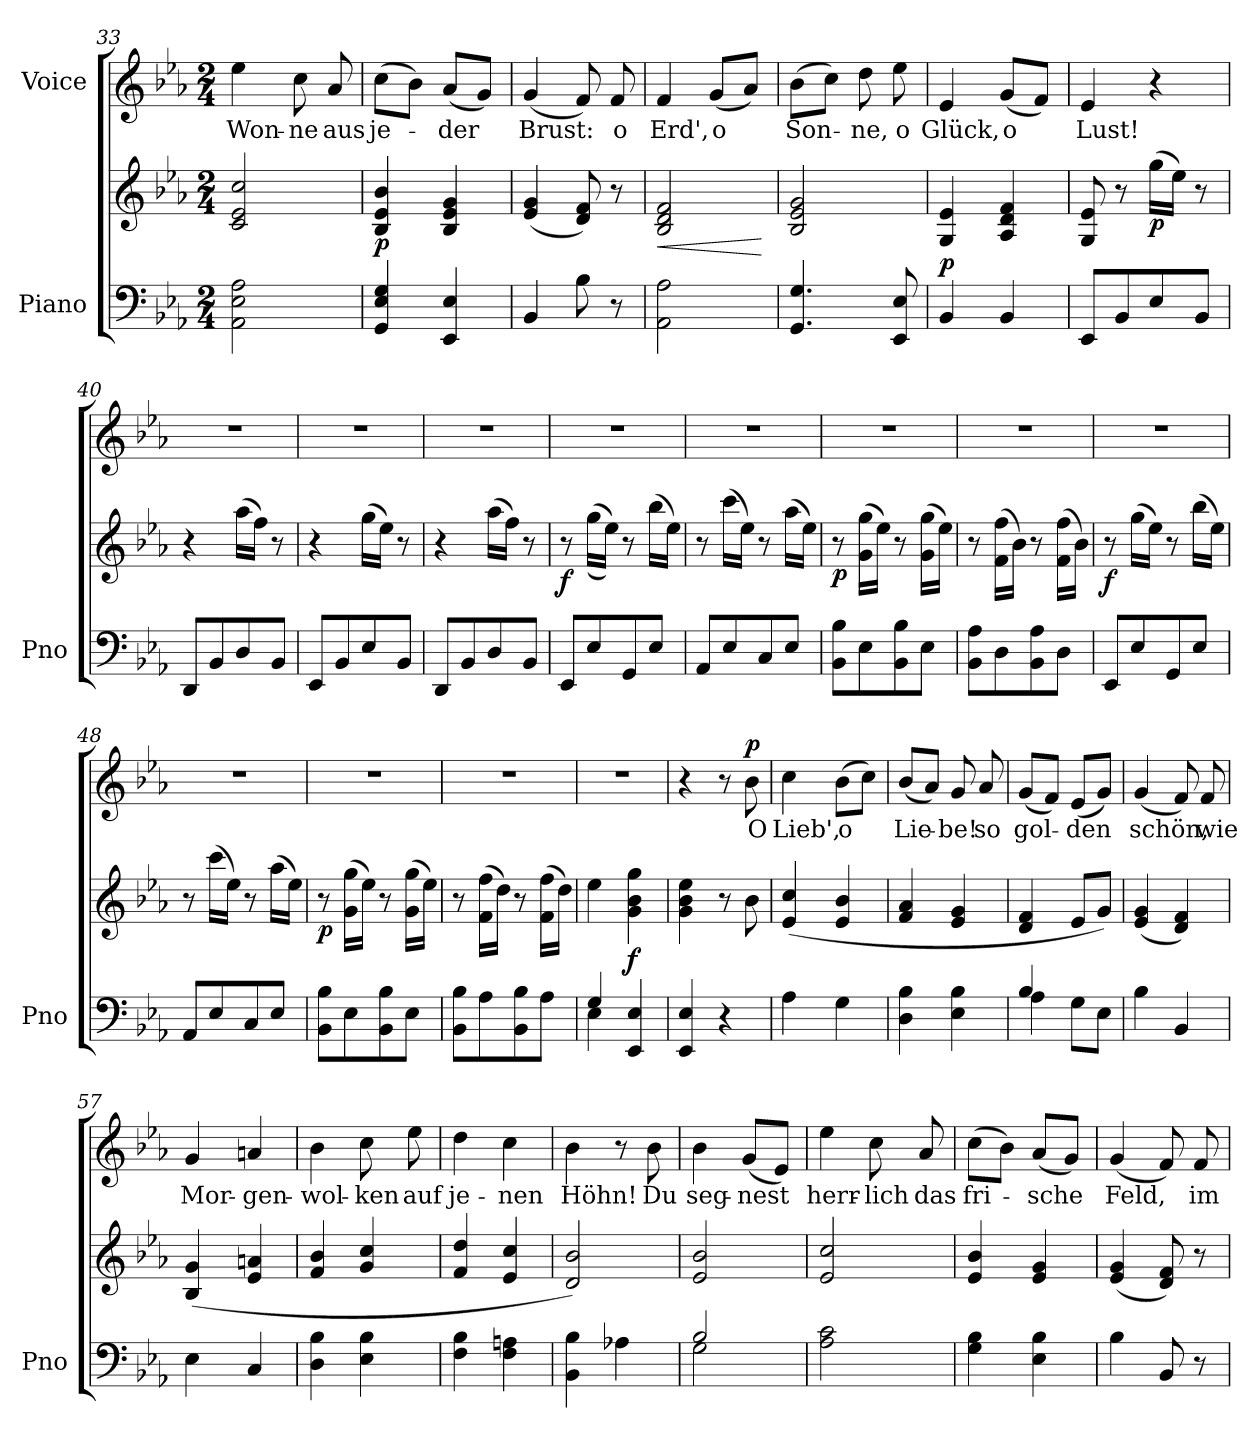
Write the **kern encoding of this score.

**kern	**kern	**dynam	**kern	**text	**dynam
*part2	*part2	*part2	*part1	*part1	*part1
*staff3	*staff2	*staff2/3	*staff1	*staff1	*staff1
*I"Piano	*	*	*I"Voice	*	*
*I'Pno	*	*	*	*	*
*clefF4	*clefG2	*	*clefG2	*	*
*k[b-e-a-]	*k[b-e-a-]	*	*k[b-e-a-]	*	*
*M2/4	*M2/4	*	*M2/4	*	*
=33	=33	=33	=33	=33	=33
!	!	!	!	!LO:LY:b	!
2AA-\ 2E-\ 2A-\	2c/ 2e-/ 2cc/	.	4ee-\	Won-	.
!	!	!	!	!LO:LY:b	!
.	.	.	8cc\	-ne	.
!	!	!	!	!LO:LY:b	!
.	.	.	8a-/	aus	.
=34	=34	=34	=34	=34	=34
!	!	!LO:DY:b	!	!LO:LY:b	!
4GG/ 4E-/ 4G/	4B-/ 4e-/ 4b-/	p	(>8cc\L	je-	.
.	.	.	8b-\J)	.	.
!	!	!	!	!LO:LY:b	!
4EE-/ 4E-/	4B-/ 4e-/ 4g/	.	(<8a-/L	-der	.
.	.	.	8g/J)	.	.
=35	=35	=35	=35	=35	=35
!	!	!	!	!LO:LY:b	!
4BB-/	(<4e-/ 4g/	.	(<4g/	Brust:	.
8B-\	8d/ 8f/)	.	8f/)	.	.
!	!	!	!	!LO:LY:b	!
8r	8r	.	8f/	o	.
=36	=36	=36	=36	=36	=36
!	!	!LO:HP:b	!	!LO:LY:b	!
2AA-\ 2A-\	2B-/ 2d/ 2f/	<	4f/	Erd',	.
!	!	!	!	!LO:LY:b	!
.	.	.	(<8g/L	o	.
.	.	.	8a-/J)	.	.
.	.	[	.	.	.
!!LO:LB:g=z
=37	=37	=37	=37	=37	=37
!	!	!	!	!LO:LY:b	!
4.GG/ 4.G/	2B-/ 2e-/ 2g/	.	(>8b-\L	Son-	.
.	.	.	8cc\J)	.	.
!	!	!	!	!LO:LY:b	!
.	.	.	8dd\	-ne,	.
!	!	!	!	!LO:LY:b	!
8EE-/ 8E-/	.	.	8ee-\	o	.
=38	=38	=38	=38	=38	=38
!	!	!LO:DY:a=2	!	!LO:LY:b	!
4BB-/	4G/ 4e-/	p	4e-/	Glück,	.
!	!	!	!	!LO:LY:b	!
4BB-/	4A-/ 4d/ 4f/	.	(<8g/L	o	.
.	.	.	8f/J)	.	.
=39	=39	=39	=39	=39	=39
!	!	!	!	!LO:LY:b	!
8EE-/L	8G/ 8e-/	.	4e-/	Lust!	.
8BB-/	8r	.	.	.	.
!	!	!LO:DY:b	!	!	!
8E-/	(>16gg\LL	p	4r	.	.
.	16ee-\JJ)	.	.	.	.
8BB-/J	8r	.	.	.	.
=40	=40	=40	=40	=40	=40
8DD/L	4r	.	2r	.	.
8BB-/	.	.	.	.	.
8D/	(>16aa-\LL	.	.	.	.
.	16ff\JJ)	.	.	.	.
8BB-/J	8r	.	.	.	.
=41	=41	=41	=41	=41	=41
8EE-/L	4r	.	2r	.	.
8BB-/	.	.	.	.	.
8E-/	(>16gg\LL	.	.	.	.
.	16ee-\JJ)	.	.	.	.
8BB-/J	8r	.	.	.	.
=42	=42	=42	=42	=42	=42
8DD/L	4r	.	2r	.	.
8BB-/	.	.	.	.	.
8D/	(>16aa-\LL	.	.	.	.
.	16ff\JJ)	.	.	.	.
8BB-/J	8r	.	.	.	.
=43	=43	=43	=43	=43	=43
!	!	!LO:DY:b	!	!	!
8EE-/L	8r	f	2r	.	.
8E-/	(>(>16gg\LL	.	.	.	.
.	16ee-\JJ))	.	.	.	.
8GG/	8r	.	.	.	.
8E-/J	(>16bb-\LL	.	.	.	.
.	16ee-\JJ)	.	.	.	.
=44	=44	=44	=44	=44	=44
8AA-/L	8r	.	2r	.	.
8E-/	(>16ccc\LL	.	.	.	.
.	16ee-\JJ)	.	.	.	.
8C/	8r	.	.	.	.
8E-/J	(>16aa-\LL	.	.	.	.
.	16ee-\JJ)	.	.	.	.
!!LO:PB:g=z
=45	=45	=45	=45	=45	=45
!	!	!LO:DY:b	!	!	!
8BB-\ 8B-\L	8r	p	2r	.	.
8E-\	(>16g\ 16gg\LL	.	.	.	.
.	16ee-\JJ)	.	.	.	.
8BB-\ 8B-\	8r	.	.	.	.
8E-\J	(>16g\ 16gg\LL	.	.	.	.
.	16ee-\JJ)	.	.	.	.
=46	=46	=46	=46	=46	=46
8BB-\ 8A-\L	8r	.	2r	.	.
8D\	(>16f\ 16ff\LL	.	.	.	.
.	16b-\JJ)	.	.	.	.
8BB-\ 8A-\	8r	.	.	.	.
8D\J	(>16f\ 16ff\LL	.	.	.	.
.	16b-\JJ)	.	.	.	.
=47	=47	=47	=47	=47	=47
!	!	!LO:DY:b	!	!	!
8EE-/L	8r	f	2r	.	.
8E-/	(>16gg\LL	.	.	.	.
.	16ee-\JJ)	.	.	.	.
8GG/	8r	.	.	.	.
8E-/J	(>16bb-\LL	.	.	.	.
.	16ee-\JJ)	.	.	.	.
=48	=48	=48	=48	=48	=48
8AA-/L	8r	.	2r	.	.
8E-/	(>16ccc\LL	.	.	.	.
.	16ee-\JJ)	.	.	.	.
8C/	8r	.	.	.	.
8E-/J	(>16aa-\LL	.	.	.	.
.	16ee-\JJ)	.	.	.	.
=49	=49	=49	=49	=49	=49
!	!	!LO:DY:b	!	!	!
8BB-\ 8B-\L	8r	p	2r	.	.
8E-\	(>16g\ 16gg\LL	.	.	.	.
.	16ee-\JJ)	.	.	.	.
8BB-\ 8B-\	8r	.	.	.	.
8E-\J	(>16g\ 16gg\LL	.	.	.	.
.	16ee-\JJ)	.	.	.	.
=50	=50	=50	=50	=50	=50
8BB-\ 8B-\L	8r	.	2r	.	.
8A-\	(>16f\ 16ff\LL	.	.	.	.
.	16dd\JJ)	.	.	.	.
8BB-\ 8B-\	8r	.	.	.	.
8A-\J	(>16f\ 16ff\LL	.	.	.	.
.	16dd\JJ)	.	.	.	.
=51	=51	=51	=51	=51	=51
*^	*	*	*	*	*
4E-\	4G/	4ee-\	.	2r	.	.
!	!	!	!LO:DY:b	!	!	!
4EE-/ 4E-/	4ryy	4g\ 4b-\ 4gg\	f	.	.	.
*v	*v	*	*	*	*	*
=52	=52	=52	=52	=52	=52
4EE-/ 4E-/	4g\ 4b-\ 4ee-\	.	4r	.	.
4r	8r	.	8r	.	.
!	!	!	!	!LO:LY:b	!LO:DY:a
.	8b-\	.	8b-\	O	p
!!LO:LB:g=z
=53	=53	=53	=53	=53	=53
!	!	!	!	!LO:LY:b	!
4A-\	(>4e-/ 4cc/	.	4cc\	Lieb',	.
!	!	!	!	!LO:LY:b	!
4G\	4e-/ 4b-/	.	(>8b-\L	o	.
.	.	.	8cc\J)	.	.
=54	=54	=54	=54	=54	=54
!	!	!	!	!LO:LY:b	!
4D\ 4B-\	4f/ 4a-/	.	(<8b-/L	Lie-	.
.	.	.	8a-/J)	.	.
!	!	!	!	!LO:LY:b	!
4E-\ 4B-\	4e-/ 4g/	.	8g/	-be!	.
!	!	!	!	!LO:LY:b	!
.	.	.	8a-/	so	.
=55	=55	=55	=55	=55	=55
*^	*	*	*	*	*
!	!	!	!	!	!LO:LY:b	!
4B-/	4A-\	4d/ 4f/	.	(<8g/L	gol-	.
.	.	.	.	8f/J)	.	.
!	!	!	!	!	!LO:LY:b	!
8G\L	4ryy	8e-/L	.	(<8e-/L	-den	.
8E-\J	.	8g/J)	.	8g/J)	.	.
*v	*v	*	*	*	*	*
=56	=56	=56	=56	=56	=56
!	!	!	!	!LO:LY:b	!
4B-\	(<4e-/ 4g/	.	(<4g/	schön,	.
4BB-/	4d/ 4f/)	.	8f/)	.	.
!	!	!	!	!LO:LY:b	!
.	.	.	8f/	wie	.
=57	=57	=57	=57	=57	=57
!	!	!	!	!LO:LY:b	!
4E-\	(>4B-/ 4g/	.	4g/	Mor-	.
!	!	!	!	!LO:LY:b	!
4C/	4e-/ 4an/	.	4an/	-gen-	.
=58	=58	=58	=58	=58	=58
!	!	!	!	!LO:LY:b	!
4D\ 4B-\	4f/ 4b-/	.	4b-\	-wol-	.
!	!	!	!	!LO:LY:b	!
4E-\ 4B-\	4g/ 4cc/	.	8cc\	-ken	.
!	!	!	!	!LO:LY:b	!
.	.	.	8ee-\	auf	.
=59	=59	=59	=59	=59	=59
!	!	!	!	!LO:LY:b	!
4F\ 4B-\	4f/ 4dd/	.	4dd\	je-	.
!	!	!	!	!LO:LY:b	!
4F\ 4An\	4e-/ 4cc/	.	4cc\	-nen	.
=60	=60	=60	=60	=60	=60
!	!	!	!	!LO:LY:b	!
4BB-\ 4B-\	2d/ 2b-/)	.	4b-\	Höhn!	.
4A-X\	.	.	8r	.	.
!	!	!	!	!LO:LY:b	!
.	.	.	8b-\	Du	.
=61	=61	=61	=61	=61	=61
*^	*	*	*	*	*
!	!	!	!	!	!LO:LY:b	!
2G\	2B-/	2e-/ 2b-/	.	4b-\	seg-	.
!	!	!	!	!	!LO:LY:b	!
.	.	.	.	(<8g/L	-nest	.
.	.	.	.	8e-/J)	.	.
*v	*v	*	*	*	*	*
!!LO:LB:g=z
=62	=62	=62	=62	=62	=62
!	!	!	!	!LO:LY:b	!
2A-\ 2c\	2e-/ 2cc/	.	4ee-\	herr-	.
!	!	!	!	!LO:LY:b	!
.	.	.	8cc\	-lich	.
!	!	!	!	!LO:LY:b	!
.	.	.	8a-/	das	.
=63	=63	=63	=63	=63	=63
!	!	!	!	!LO:LY:b	!
4G\ 4B-\	4e-/ 4b-/	.	(>8cc\L	fri-	.
.	.	.	8b-\J)	.	.
!	!	!	!	!LO:LY:b	!
4E-\ 4B-\	4e-/ 4g/	.	(<8a-/L	-sche	.
.	.	.	8g/J)	.	.
=64	=64	=64	=64	=64	=64
!	!	!	!	!LO:LY:b	!
4B-\	(<4e-/ 4g/	.	(<4g/	Feld,	.
8BB-/	8d/ 8f/)	.	8f/)	.	.
!	!	!	!	!LO:LY:b	!
8r	8r	.	8f/	im	.
=	=	=	=	=	=
*-	*-	*-	*-	*-	*-
